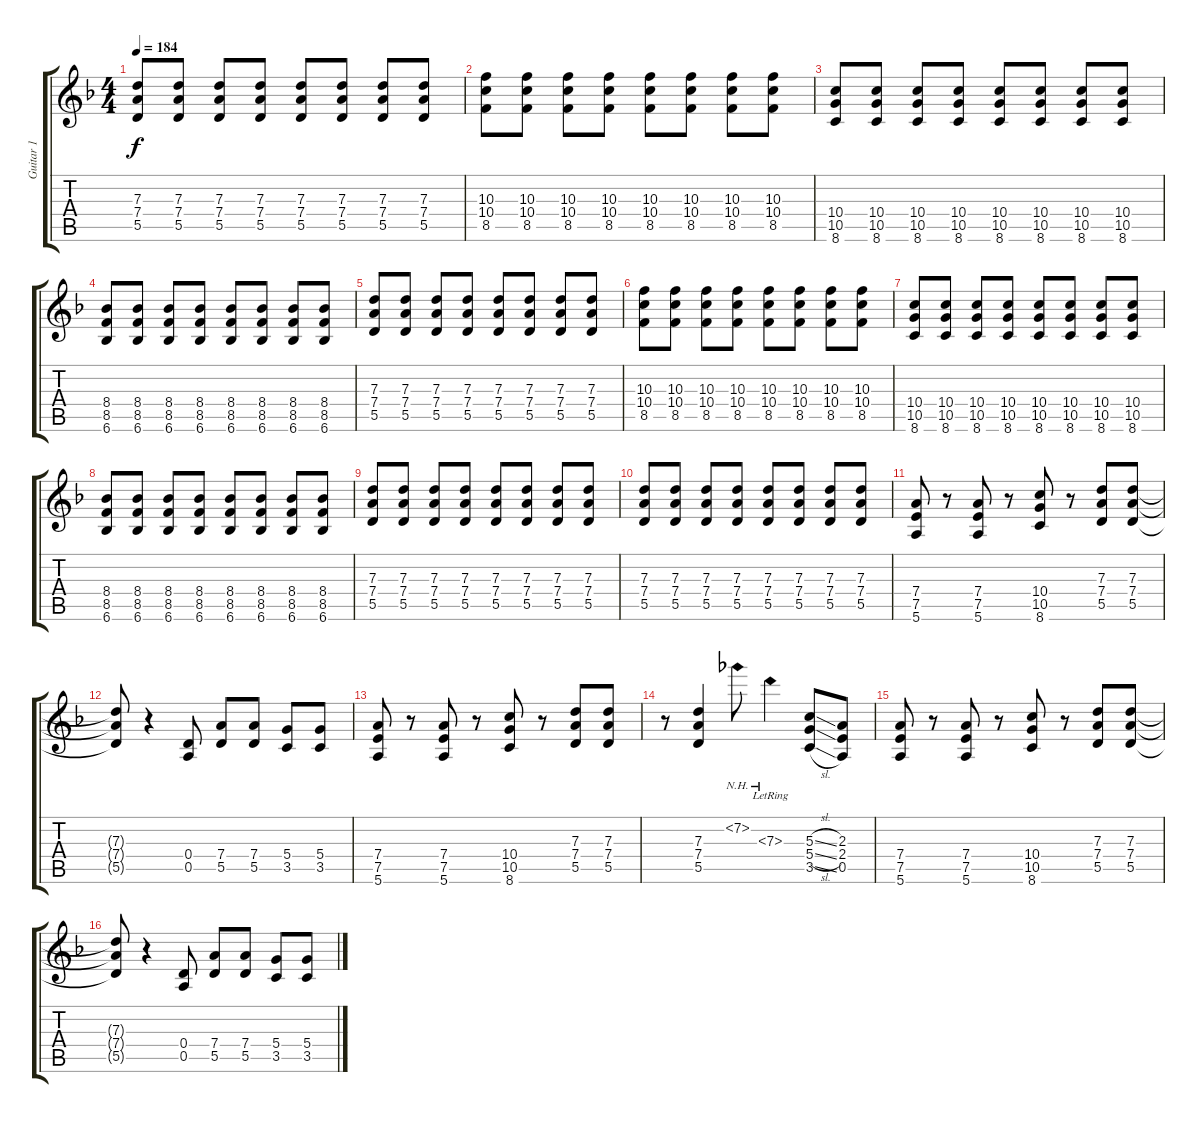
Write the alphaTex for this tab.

\track ("Guitar 1" "Guitar 1") {instrument overdrivenguitar}
\staff {score tabs}
\tuning (E4 B3 G3 D3 A2 E2) {hide}
\ts (4 4)
\tempo 184
\clef g2
\ks f
(7.3 7.4 5.5).8{dy f} (7.3 7.4 5.5).8 (7.3 7.4 5.5).8 (7.3 7.4 5.5).8 (7.3 7.4 5.5).8 (7.3 7.4 5.5).8 (7.3 7.4 5.5).8 (7.3 7.4 5.5).8 |
(10.3 10.4 8.5).8 (10.3 10.4 8.5).8 (10.3 10.4 8.5).8 (10.3 10.4 8.5).8 (10.3 10.4 8.5).8 (10.3 10.4 8.5).8 (10.3 10.4 8.5).8 (10.3 10.4 8.5).8 |
(10.4 10.5 8.6).8 (10.4 10.5 8.6).8 (10.4 10.5 8.6).8 (10.4 10.5 8.6).8 (10.4 10.5 8.6).8 (10.4 10.5 8.6).8 (10.4 10.5 8.6).8 (10.4 10.5 8.6).8 |
(8.4 8.5 6.6).8 (8.4 8.5 6.6).8 (8.4 8.5 6.6).8 (8.4 8.5 6.6).8 (8.4 8.5 6.6).8 (8.4 8.5 6.6).8 (8.4 8.5 6.6).8 (8.4 8.5 6.6).8 |
(7.3 7.4 5.5).8 (7.3 7.4 5.5).8 (7.3 7.4 5.5).8 (7.3 7.4 5.5).8 (7.3 7.4 5.5).8 (7.3 7.4 5.5).8 (7.3 7.4 5.5).8 (7.3 7.4 5.5).8 |
(10.3 10.4 8.5).8 (10.3 10.4 8.5).8 (10.3 10.4 8.5).8 (10.3 10.4 8.5).8 (10.3 10.4 8.5).8 (10.3 10.4 8.5).8 (10.3 10.4 8.5).8 (10.3 10.4 8.5).8 |
(10.4 10.5 8.6).8 (10.4 10.5 8.6).8 (10.4 10.5 8.6).8 (10.4 10.5 8.6).8 (10.4 10.5 8.6).8 (10.4 10.5 8.6).8 (10.4 10.5 8.6).8 (10.4 10.5 8.6).8 |
(8.4 8.5 6.6).8 (8.4 8.5 6.6).8 (8.4 8.5 6.6).8 (8.4 8.5 6.6).8 (8.4 8.5 6.6).8 (8.4 8.5 6.6).8 (8.4 8.5 6.6).8 (8.4 8.5 6.6).8 |
(7.3 7.4 5.5).8 (7.3 7.4 5.5).8 (7.3 7.4 5.5).8 (7.3 7.4 5.5).8 (7.3 7.4 5.5).8 (7.3 7.4 5.5).8 (7.3 7.4 5.5).8 (7.3 7.4 5.5).8 |
(7.3 7.4 5.5).8 (7.3 7.4 5.5).8 (7.3 7.4 5.5).8 (7.3 7.4 5.5).8 (7.3 7.4 5.5).8 (7.3 7.4 5.5).8 (7.3 7.4 5.5).8 (7.3 7.4 5.5).8 |
(7.4 7.5 5.6).8 r.8 (7.4 7.5 5.6).8 r.8 (10.4 10.5 8.6).8 r.8 (7.3 7.4 5.5).8 (7.3 7.4 5.5).8 |
(7.3{t} 7.4{t} 5.5{t}).8 r.4 (0.4 0.5).8 (7.4 5.5).8 (7.4 5.5).8 (5.4 3.5).8 (5.4 3.5).8 |
(7.4 7.5 5.6).8 r.8 (7.4 7.5 5.6).8 r.8 (10.4 10.5 8.6).8 r.8 (7.3 7.4 5.5).8 (7.3 7.4 5.5).8 |
r.8 (7.3 7.4 5.5).4 7.2{nh}.8 7.3{nh lr}.4 (5.3{sl} 5.4{sl} 3.5{sl}).8 (2.3 2.4 0.5).8 |
(7.4 7.5 5.6).8 r.8 (7.4 7.5 5.6).8 r.8 (10.4 10.5 8.6).8 r.8 (7.3 7.4 5.5).8 (7.3 7.4 5.5).8 |
(7.3{t} 7.4{t} 5.5{t}).8 r.4 (0.4 0.5).8 (7.4 5.5).8 (7.4 5.5).8 (5.4 3.5).8 (5.4 3.5).8
